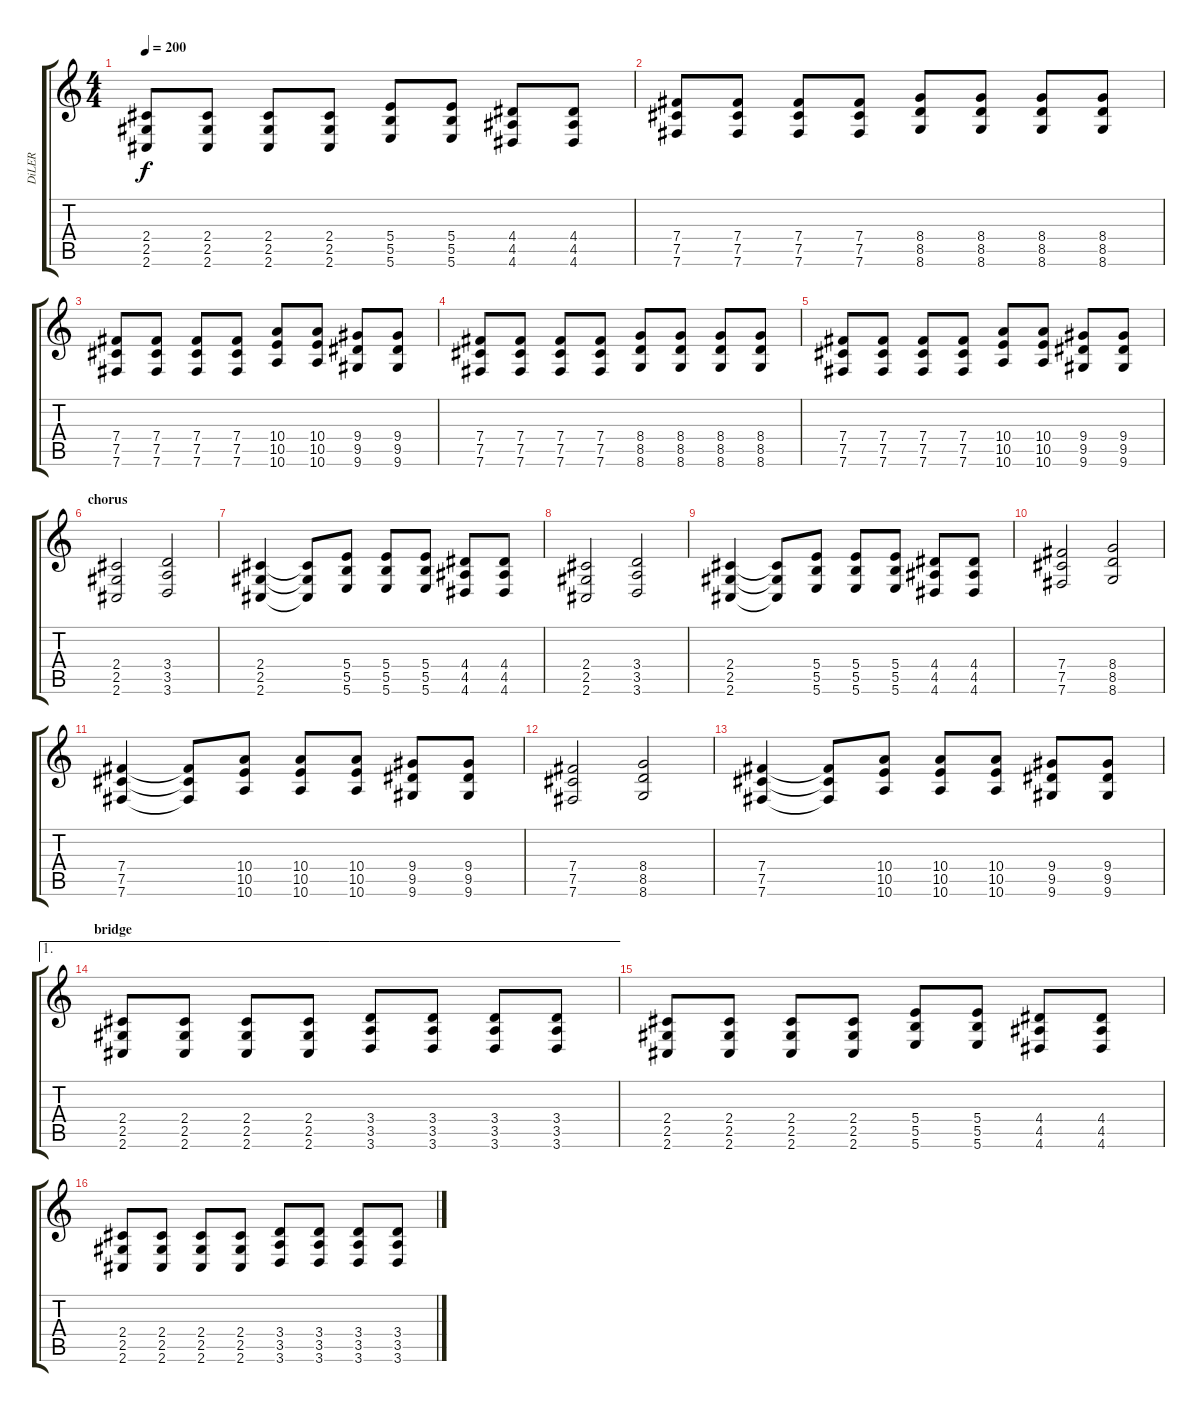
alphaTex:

\track ("DiLER" "DiLER") {instrument overdrivenguitar}
\staff {score tabs}
\tuning (Db4 Ab3 E3 B2 Gb2 B1) {hide}
\ts (4 4)
\tempo 200
\clef g2
\ks c
(2.4 2.5 2.6).8{dy f} (2.4 2.5 2.6).8 (2.4 2.5 2.6).8 (2.4 2.5 2.6).8 (5.4 5.5 5.6).8 (5.4 5.5 5.6).8 (4.4 4.5 4.6).8 (4.4 4.5 4.6).8 |
(7.4 7.5 7.6).8 (7.4 7.5 7.6).8 (7.4 7.5 7.6).8 (7.4 7.5 7.6).8 (8.4 8.5 8.6).8 (8.4 8.5 8.6).8 (8.4 8.5 8.6).8 (8.4 8.5 8.6).8 |
(7.4 7.5 7.6).8 (7.4 7.5 7.6).8 (7.4 7.5 7.6).8 (7.4 7.5 7.6).8 (10.4 10.5 10.6).8 (10.4 10.5 10.6).8 (9.4 9.5 9.6).8 (9.4 9.5 9.6).8 |
(7.4 7.5 7.6).8 (7.4 7.5 7.6).8 (7.4 7.5 7.6).8 (7.4 7.5 7.6).8 (8.4 8.5 8.6).8 (8.4 8.5 8.6).8 (8.4 8.5 8.6).8 (8.4 8.5 8.6).8 |
(7.4 7.5 7.6).8 (7.4 7.5 7.6).8 (7.4 7.5 7.6).8 (7.4 7.5 7.6).8 (10.4 10.5 10.6).8 (10.4 10.5 10.6).8 (9.4 9.5 9.6).8 (9.4 9.5 9.6).8 |
\section ("" "chorus")
(2.4 2.5 2.6).2 (3.4 3.5 3.6).2 |
(2.4 2.5 2.6).4 (2.4{t} 2.5{t} 2.6{t}).8 (5.4 5.5 5.6).8 (5.4 5.5 5.6).8 (5.4 5.5 5.6).8 (4.4 4.5 4.6).8 (4.4 4.5 4.6).8 |
(2.4 2.5 2.6).2 (3.4 3.5 3.6).2 |
(2.4 2.5 2.6).4 (2.4{t} 2.5{t} 2.6{t}).8 (5.4 5.5 5.6).8 (5.4 5.5 5.6).8 (5.4 5.5 5.6).8 (4.4 4.5 4.6).8 (4.4 4.5 4.6).8 |
(7.4 7.5 7.6).2 (8.4 8.5 8.6).2 |
(7.4 7.5 7.6).4 (7.4{t} 7.5{t} 7.6{t}).8 (10.4 10.5 10.6).8 (10.4 10.5 10.6).8 (10.4 10.5 10.6).8 (9.4 9.5 9.6).8 (9.4 9.5 9.6).8 |
(7.4 7.5 7.6).2 (8.4 8.5 8.6).2 |
(7.4 7.5 7.6).4 (7.4{t} 7.5{t} 7.6{t}).8 (10.4 10.5 10.6).8 (10.4 10.5 10.6).8 (10.4 10.5 10.6).8 (9.4 9.5 9.6).8 (9.4 9.5 9.6).8 |
\ae 1
\section ("" "bridge")
(2.4 2.5 2.6).8 (2.4 2.5 2.6).8 (2.4 2.5 2.6).8 (2.4 2.5 2.6).8 (3.4 3.5 3.6).8 (3.4 3.5 3.6).8 (3.4 3.5 3.6).8 (3.4 3.5 3.6).8 |
(2.4 2.5 2.6).8 (2.4 2.5 2.6).8 (2.4 2.5 2.6).8 (2.4 2.5 2.6).8 (5.4 5.5 5.6).8 (5.4 5.5 5.6).8 (4.4 4.5 4.6).8 (4.4 4.5 4.6).8 |
(2.4 2.5 2.6).8 (2.4 2.5 2.6).8 (2.4 2.5 2.6).8 (2.4 2.5 2.6).8 (3.4 3.5 3.6).8 (3.4 3.5 3.6).8 (3.4 3.5 3.6).8 (3.4 3.5 3.6).8
